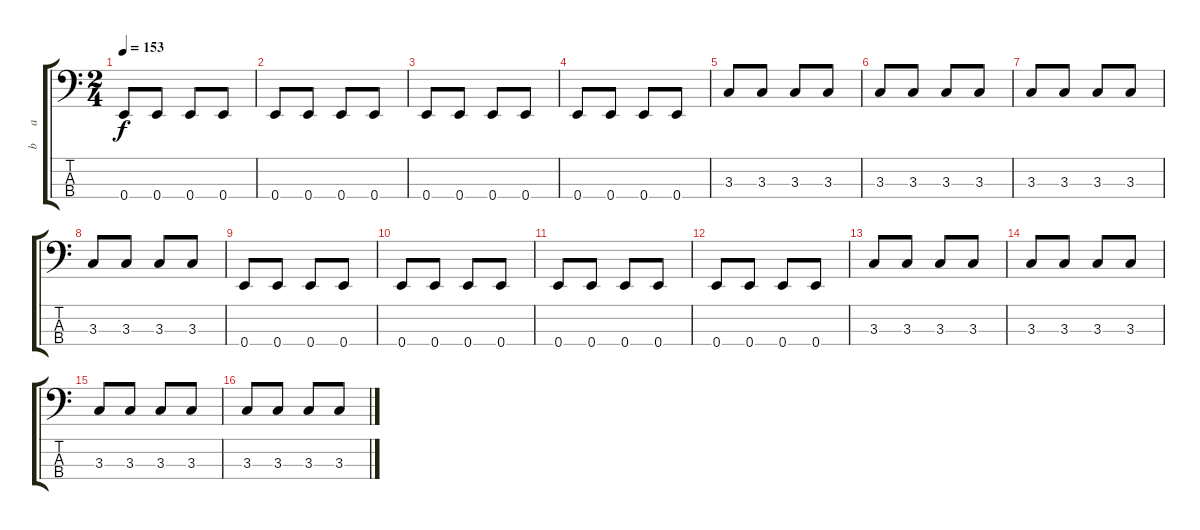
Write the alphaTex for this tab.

\track ("b      a       s      s" "b      a  ") {instrument electricbassfinger}
\staff {score tabs}
\tuning (G2 D2 A1 E1) {hide}
\ts (2 4)
\tempo 153
\clef f4
\ks c
0.4.8{dy f} 0.4.8 0.4.8 0.4.8 |
0.4.8 0.4.8 0.4.8 0.4.8 |
0.4.8 0.4.8 0.4.8 0.4.8 |
0.4.8 0.4.8 0.4.8 0.4.8 |
3.3.8 3.3.8 3.3.8 3.3.8 |
3.3.8 3.3.8 3.3.8 3.3.8 |
3.3.8 3.3.8 3.3.8 3.3.8 |
3.3.8 3.3.8 3.3.8 3.3.8 |
0.4.8 0.4.8 0.4.8 0.4.8 |
0.4.8 0.4.8 0.4.8 0.4.8 |
0.4.8 0.4.8 0.4.8 0.4.8 |
0.4.8 0.4.8 0.4.8 0.4.8 |
3.3.8 3.3.8 3.3.8 3.3.8 |
3.3.8 3.3.8 3.3.8 3.3.8 |
3.3.8 3.3.8 3.3.8 3.3.8 |
3.3.8 3.3.8 3.3.8 3.3.8
